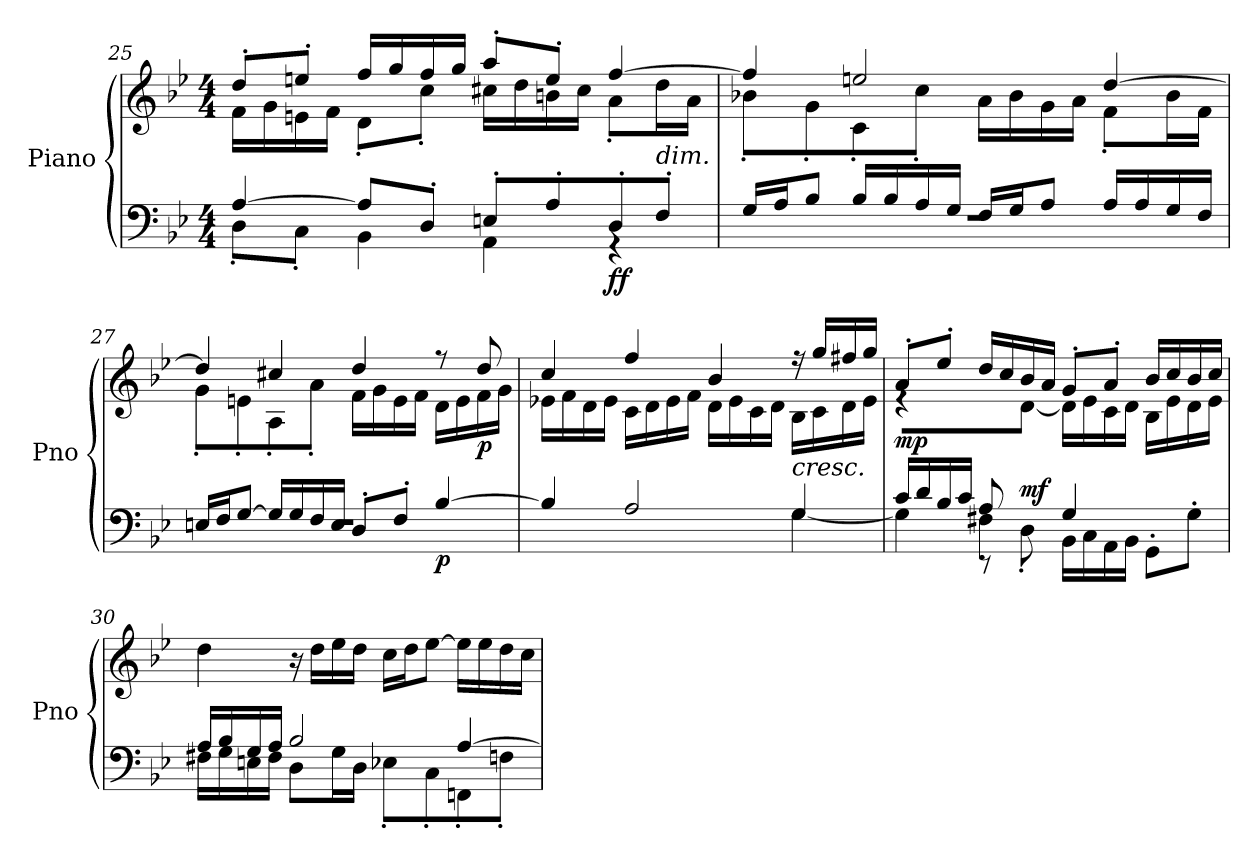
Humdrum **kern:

**kern	**kern	**dynam
*part1	*part1	*part1
*staff2	*staff1	*staff1/2
*I"Piano	*	*
*I'Pno	*	*
!!LO:LB:g=z
*clefF4	*clefG2	*
*k[b-e-]	*k[b-e-]	*
*M4/4	*M4/4	*
=25	=25	=25
*^	*^	*
[4A/	8D'\L	8dd'/L	16f\LL	.
.	.	.	16g\	.
.	8C'\J	8een'/J	16en\	.
.	.	.	16f\JJ	.
8A/L]	4BB-\	16ff/LL	8d'\L	.
.	.	16gg/	.	.
8D'/J	.	16ff/	8cc'\J	.
.	.	16gg/JJ	.	.
8En'/L	4AA\	8aa'/L	16cc#X\LL	.
.	.	.	16dd\	.
8A'/	.	8ee'/J	16bn\	.
.	.	.	16cc#\JJ	.
!	!	!	!	!LO:DY:b=2
!	!	!	!	!LO:DY:n=1:b
8D'/	4rGG	[4ff/	8a'\L	f f
!LO:TX:a:i:t=dim.	!	!	!	!
8F'/J	.	.	16dd\L	.
.	.	.	16a\JJ	.
=26	=26	=26	=26	=26
16G/LL	1rF	4ff/]	8b-X'\L	.
16A/J	.	.	.	.
8B-/J	.	.	8g'\	.
16B-/LL	.	2een/	8c:'\	.
16B-/	.	.	.	.
16A/	.	.	8cc'\J	.
16G/JJ	.	.	.	.
16F/LL	.	.	16a\LL	.
16G/J	.	.	16b-\	.
8A/J	.	.	16g\	.
.	.	.	16a\JJ	.
16A/LL	.	[4dd/	8f'\L	.
16A/	.	.	.	.
16G/	.	.	16b-\L	.
16F/JJ	.	.	16f\JJ	.
=27	=27	=27	=27	=27
16En/LL	1rF	4dd/]	8g'\L	.
16F/J	.	.	.	.
[8G/J	.	.	8en'\	.
16G/LL]	.	4cc#X/	8A:'\	.
16G/	.	.	.	.
16F/	.	.	8a'\J	.
16E/JJ	.	.	.	.
8D'/L	.	4dd/	16f\LL	.
.	.	.	16g\	.
8F'/J	.	.	16e\	.
.	.	.	16f\JJ	.
!	!	!	!	!LO:DY:b=2
[4B-/	.	8r	16d\LL	p
.	.	.	16e\	.
!	!	!	!	!LO:DY:b
.	.	8dd/	16f\	p
.	.	.	16g\JJ	.
!!LO:LB:g=z	!!
=28	=28	=28	=28	=28
4B-/]	2.ryy	4cc/	16e-X\LL	.
.	.	.	16f\	.
.	.	.	16d\	.
.	.	.	16e-\JJ	.
2A/	.	4ff/	16c:\LL	.
.	.	.	16d\	.
.	.	.	16e-\	.
.	.	.	16f\JJ	.
.	.	4b-/	16d\LL	.
.	.	.	16e-\	.
.	.	.	16c\	.
.	.	.	16d\JJ	.
!LO:TX:a:i:t=cresc.	!	!	!	!
4G/	[4G\	16r	16B-\LL	.
.	.	16gg/LL	16c\	.
.	.	16ff#X/	16d\	.
.	.	16gg/JJ	16e-\JJ	.
=29	=29	=29	=29	=29
*	*^	*	*	*
!	!	!	!	!	!LO:DY:b
4ryy	16c/LL	4G\]	8a'/L	4re	mp
.	16d/	.	.	.	.
.	16B-/	.	8ee-'/J	.	.
.	16c/JJ	.	.	.	.
8A/L	8rEE	4F#X\	16dd/LL	8ryy	.
.	.	.	16cc/	.	.
!	!	!	!	!	!LO:DY:a=2
2ryy	8D'\	.	16b-/	[8d\J	mf
.	.	.	16a/JJ	.	.
.	4G/	16BB-\LL	8g'/L	16d\LL]	.
.	.	16C\	.	16e-\	.
.	.	16AA\	8a'/J	16c\	.
.	.	16BB-\JJ	.	16d\JJ	.
.	4rBByy	8GG'\L	16b-/LL	16B-\LL	.
.	.	.	16cc/	16e-\	.
8ryy	.	8G'\J	16b-/	16d\	.
.	.	.	16cc/JJ	16e-\JJ	.
*	*v	*v	*	*	*
*	*	*v	*v	*
!!LO:PB:g=z
=30	=30	=30	=30
16A/LL	16F#X\LL	4dd\	.
16B-/	16G\	.	.
16G/	16En\	.	.
16A/JJ	16F#\JJ	.	.
2B-/	8D\L	16r	.
.	.	16dd\LL	.
.	16G\L	16ee-\	.
.	16D\JJ	16dd\JJ	.
.	8E-X'\L	16cc\LL	.
.	.	16dd\J	.
.	8C'\	[8ee-\J	.
[4A/	8FFn'\	16ee-\LL]	.
.	.	16ee-\	.
.	8Fn'\J	16dd\	.
.	.	16cc\JJ	.
*v	*v	*	*
=	=	=
*-	*-	*-
